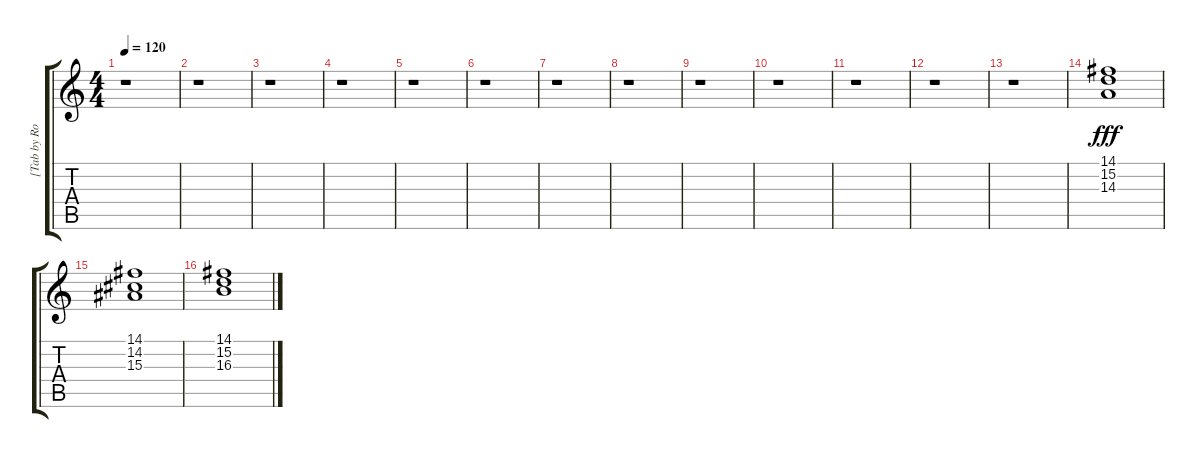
\track ("[Tab by Rodrigo Takahashi]" "[Tab by Ro") {instrument synthstrings1}
\staff {score tabs}
\tuning (E4 B3 G3 D3 A2 E2) {hide}
\ts (4 4)
\tempo 120
\clef g2
\ks c
r.1{dy fff} |
r.1 |
r.1 |
r.1 |
r.1 |
r.1 |
r.1 |
r.1 |
r.1 |
r.1 |
r.1 |
r.1 |
r.1 |
(14.1 15.2 14.3).1 |
(14.1 14.2 15.3).1 |
(14.1 15.2 16.3).1
